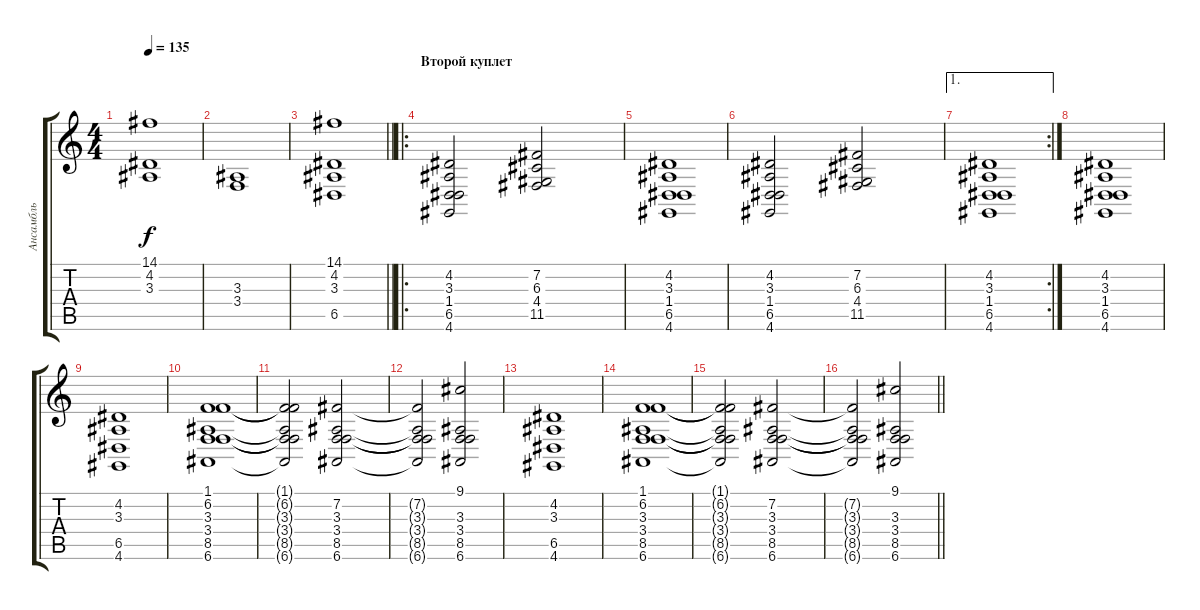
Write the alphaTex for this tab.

\track ("Ансамбль" "Ансамбль") {instrument synthstrings1}
\staff {score tabs}
\tuning (E4 B3 G3 D3 A2 E2) {hide}
\ts (4 4)
\tempo 135
\clef g2
\ks c
(14.1 4.2 3.3).1{dy f} |
(3.3 3.4).1 |
\barLineRight lightlight
(14.1 4.2 3.3 6.5).1 |
\ro
\section ("" "Второй куплет")
(4.2 3.3 1.4 6.5 4.6).2 (7.2 6.3 4.4 11.5).2 |
(4.2 3.3 1.4 6.5 4.6).1 |
(4.2 3.3 1.4 6.5 4.6).2 (7.2 6.3 4.4 11.5).2 |
\ae 1
\rc 2
(4.2 3.3 1.4 6.5 4.6).1 |
(4.2 3.3 1.4 6.5 4.6).1 |
(4.2 3.3 6.5 4.6).1 |
(1.1 6.2 3.3 3.4 8.5 6.6).1 |
(1.1{t} 6.2{t} 3.3{t} 3.4{t} 8.5{t} 6.6{t}).2 (7.2 3.3 3.4 8.5 6.6).2 |
(7.2{t} 3.3{t} 3.4{t} 8.5{t} 6.6{t}).2 (9.1 3.3 3.4 8.5 6.6).2 |
(4.2 3.3 6.5 4.6).1 |
(1.1 6.2 3.3 3.4 8.5 6.6).1 |
(1.1{t} 6.2{t} 3.3{t} 3.4{t} 8.5{t} 6.6{t}).2 (7.2 3.3 3.4 8.5 6.6).2 |
\barLineRight lightlight
(7.2{t} 3.3{t} 3.4{t} 8.5{t} 6.6{t}).2 (9.1 3.3 3.4 8.5 6.6).2
